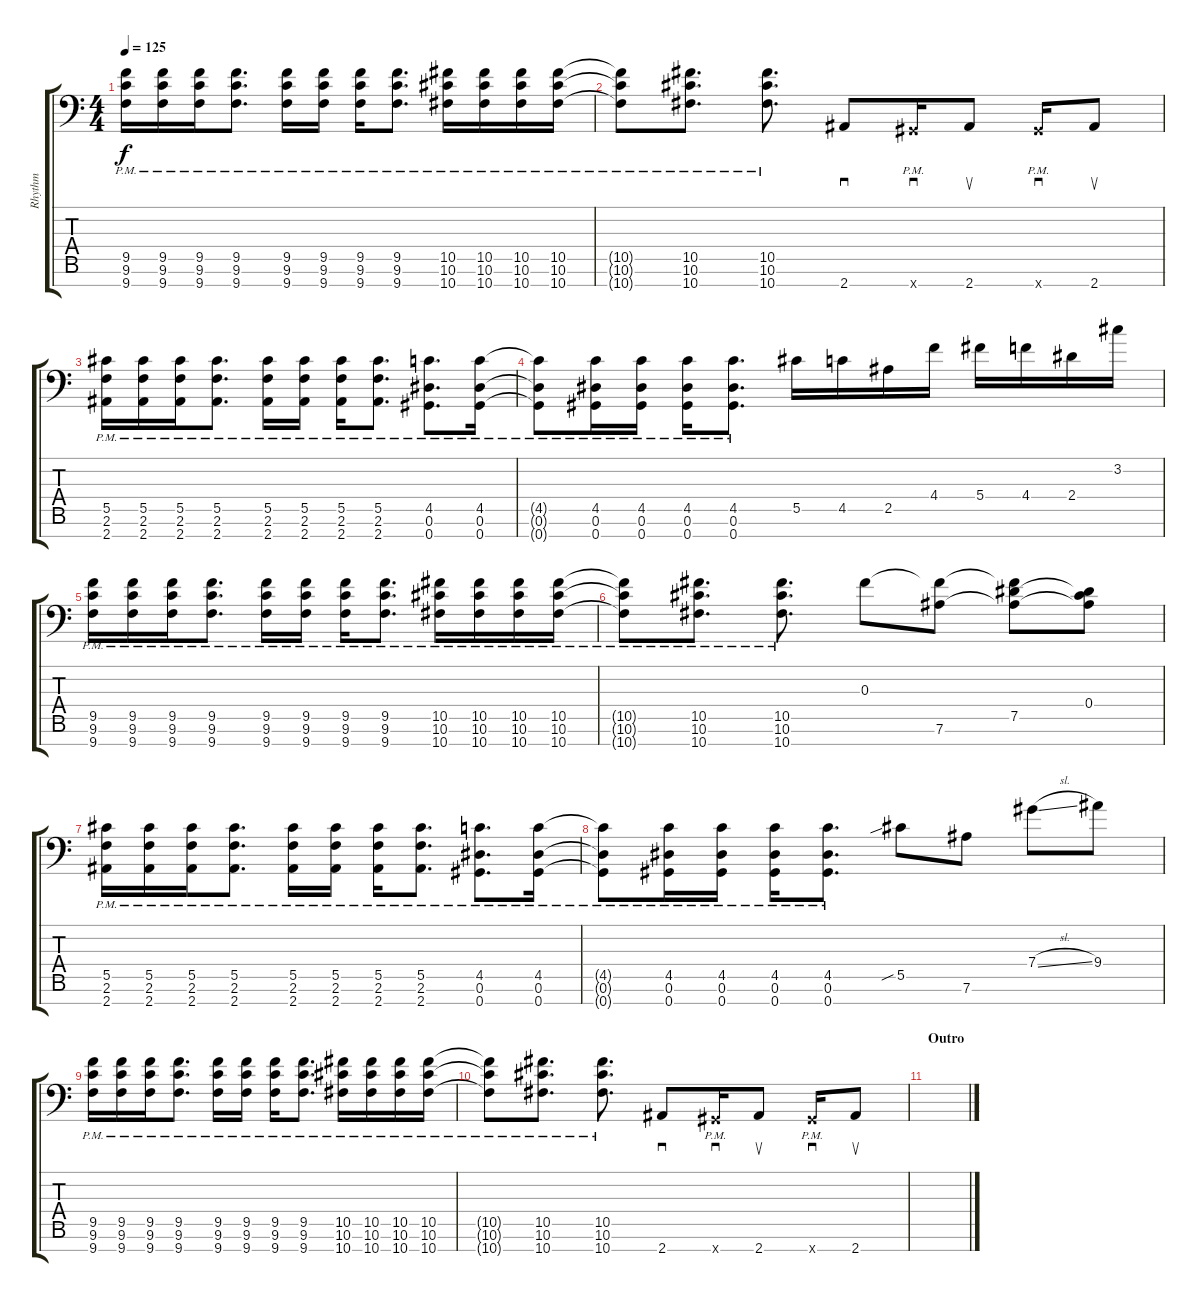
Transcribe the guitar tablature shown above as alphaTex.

\track ("Rhythm" "Rhythm") {instrument distortionguitar}
\staff {score tabs}
\tuning (Eb4 Bb3 Gb3 Db3 Ab2 Eb2 Ab1) {hide}
\ts (4 4)
\tempo 125
\clef f4
\ks c
(9.5{pm} 9.6{pm} 9.7{pm}).16{dy f} (9.5{pm} 9.6{pm} 9.7{pm}).16 (9.5{pm} 9.6{pm} 9.7{pm}).16 (9.5{pm} 9.6{pm} 9.7{pm}).8{d} (9.5{pm} 9.6{pm} 9.7{pm}).16 (9.5{pm} 9.6{pm} 9.7{pm}).16 (9.5{pm} 9.6{pm} 9.7{pm}).16 (9.5{pm} 9.6{pm} 9.7{pm}).8{d} (10.5{pm} 10.6{pm} 10.7{pm}).16 (10.5{pm} 10.6{pm} 10.7{pm}).16 (10.5{pm} 10.6{pm} 10.7{pm}).16 (10.5{pm} 10.6{pm} 10.7{pm}).16 |
(10.5{pm t} 10.6{pm t} 10.7{pm t}).8 (10.5{pm} 10.6{pm} 10.7{pm}).8{d} (10.5{pm} 10.6{pm} 10.7{pm}).8{d} 2.7.8{sd} 0.7{pm x}.16{sd} 2.7.8{su} 0.7{pm x}.16{sd} 2.7.8{su} |
(5.5{pm} 2.6{pm} 2.7{pm}).16 (5.5{pm} 2.6{pm} 2.7{pm}).16 (5.5{pm} 2.6{pm} 2.7{pm}).16 (5.5{pm} 2.6{pm} 2.7{pm}).8{d} (5.5{pm} 2.6{pm} 2.7{pm}).16 (5.5{pm} 2.6{pm} 2.7{pm}).16 (5.5{pm} 2.6{pm} 2.7{pm}).16 (5.5{pm} 2.6{pm} 2.7{pm}).8{d} (4.5{pm} 0.6{pm} 0.7{pm}).8{d} (4.5{pm} 0.6{pm} 0.7{pm}).16 |
(4.5{pm t} 0.6{pm t} 0.7{pm t}).8 (4.5{pm} 0.6{pm} 0.7{pm}).16 (4.5{pm} 0.6{pm} 0.7{pm}).16 (4.5{pm} 0.6{pm} 0.7{pm}).16 (4.5{pm} 0.6{pm} 0.7{pm}).8{d} 5.5.16 4.5.16 2.5.16 4.4.16 5.4.16 4.4.16 2.4.16 3.2.16 |
(9.5{pm} 9.6{pm} 9.7{pm}).16 (9.5{pm} 9.6{pm} 9.7{pm}).16 (9.5{pm} 9.6{pm} 9.7{pm}).16 (9.5{pm} 9.6{pm} 9.7{pm}).8{d} (9.5{pm} 9.6{pm} 9.7{pm}).16 (9.5{pm} 9.6{pm} 9.7{pm}).16 (9.5{pm} 9.6{pm} 9.7{pm}).16 (9.5{pm} 9.6{pm} 9.7{pm}).8{d} (10.5{pm} 10.6{pm} 10.7{pm}).16 (10.5{pm} 10.6{pm} 10.7{pm}).16 (10.5{pm} 10.6{pm} 10.7{pm}).16 (10.5{pm} 10.6{pm} 10.7{pm}).16 |
(10.5{pm t} 10.6{pm t} 10.7{pm t}).8 (10.5{pm} 10.6{pm} 10.7{pm}).8{d} (10.5{pm} 10.6{pm} 10.7{pm}).8{d} 0.3.8 (0.3{t} 7.6).8 (0.3{t} 7.5 7.6{t}).8 (0.4 7.5{t} 7.6{t}).8 |
(5.5{pm} 2.6{pm} 2.7{pm}).16 (5.5{pm} 2.6{pm} 2.7{pm}).16 (5.5{pm} 2.6{pm} 2.7{pm}).16 (5.5{pm} 2.6{pm} 2.7{pm}).8{d} (5.5{pm} 2.6{pm} 2.7{pm}).16 (5.5{pm} 2.6{pm} 2.7{pm}).16 (5.5{pm} 2.6{pm} 2.7{pm}).16 (5.5{pm} 2.6{pm} 2.7{pm}).8{d} (4.5{pm} 0.6{pm} 0.7{pm}).8{d} (4.5{pm} 0.6{pm} 0.7{pm}).16 |
(4.5{pm t} 0.6{pm t} 0.7{pm t}).8 (4.5{pm} 0.6{pm} 0.7{pm}).16 (4.5{pm} 0.6{pm} 0.7{pm}).16 (4.5{pm} 0.6{pm} 0.7{pm}).16 (4.5{pm} 0.6{pm} 0.7{pm}).8{d} 5.5{sib}.8 7.6.8 7.4{sl}.8 9.4.8 |
(9.5{pm} 9.6{pm} 9.7{pm}).16 (9.5{pm} 9.6{pm} 9.7{pm}).16 (9.5{pm} 9.6{pm} 9.7{pm}).16 (9.5{pm} 9.6{pm} 9.7{pm}).8{d} (9.5{pm} 9.6{pm} 9.7{pm}).16 (9.5{pm} 9.6{pm} 9.7{pm}).16 (9.5{pm} 9.6{pm} 9.7{pm}).16 (9.5{pm} 9.6{pm} 9.7{pm}).8{d} (10.5{pm} 10.6{pm} 10.7{pm}).16 (10.5{pm} 10.6{pm} 10.7{pm}).16 (10.5{pm} 10.6{pm} 10.7{pm}).16 (10.5{pm} 10.6{pm} 10.7{pm}).16 |
(10.5{pm t} 10.6{pm t} 10.7{pm t}).8 (10.5{pm} 10.6{pm} 10.7{pm}).8{d} (10.5{pm} 10.6{pm} 10.7{pm}).8{d} 2.7.8{sd} 0.7{pm x}.16{sd} 2.7.8{su} 0.7{pm x}.16{sd} 2.7.8{su} |
\section ("" "Outro")
